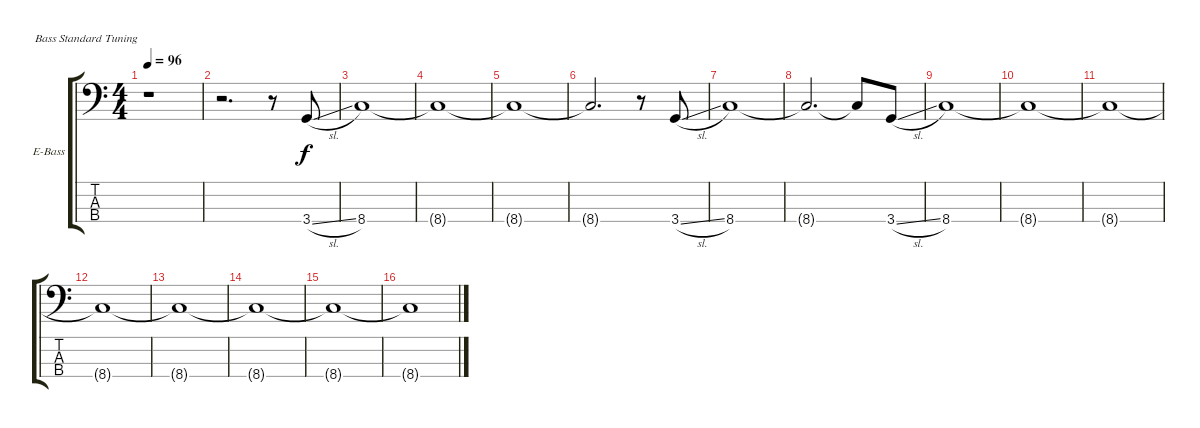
\defaultSystemsLayout 4
\bracketExtendMode groupsimilarinstruments
\firstSystemTrackNameOrientation horizontal
\otherSystemsTrackNameOrientation horizontal
\track ("Peter Baltes" "E-Bass") {instrument electricbassfinger}
\staff {score tabs}
\tuning (G2 D2 A1 E1)
\ts (4 4)
\tempo 96
\clef f4
\ks c
r.1{dy f instrument electricbassfinger} |
r.2{d} r.8 3.4{sl}.8 |
8.4.1 |
8.4{t}.1 |
8.4{t}.1 |
8.4{t}.2{d} r.8 3.4{sl}.8 |
8.4.1 |
8.4{t}.2{d} 8.4{t}.8 3.4{sl}.8 |
8.4.1 |
8.4{t}.1 |
8.4{t}.1 |
8.4{t}.1 |
8.4{t}.1 |
8.4{t}.1 |
8.4{t}.1 |
8.4{t}.1
